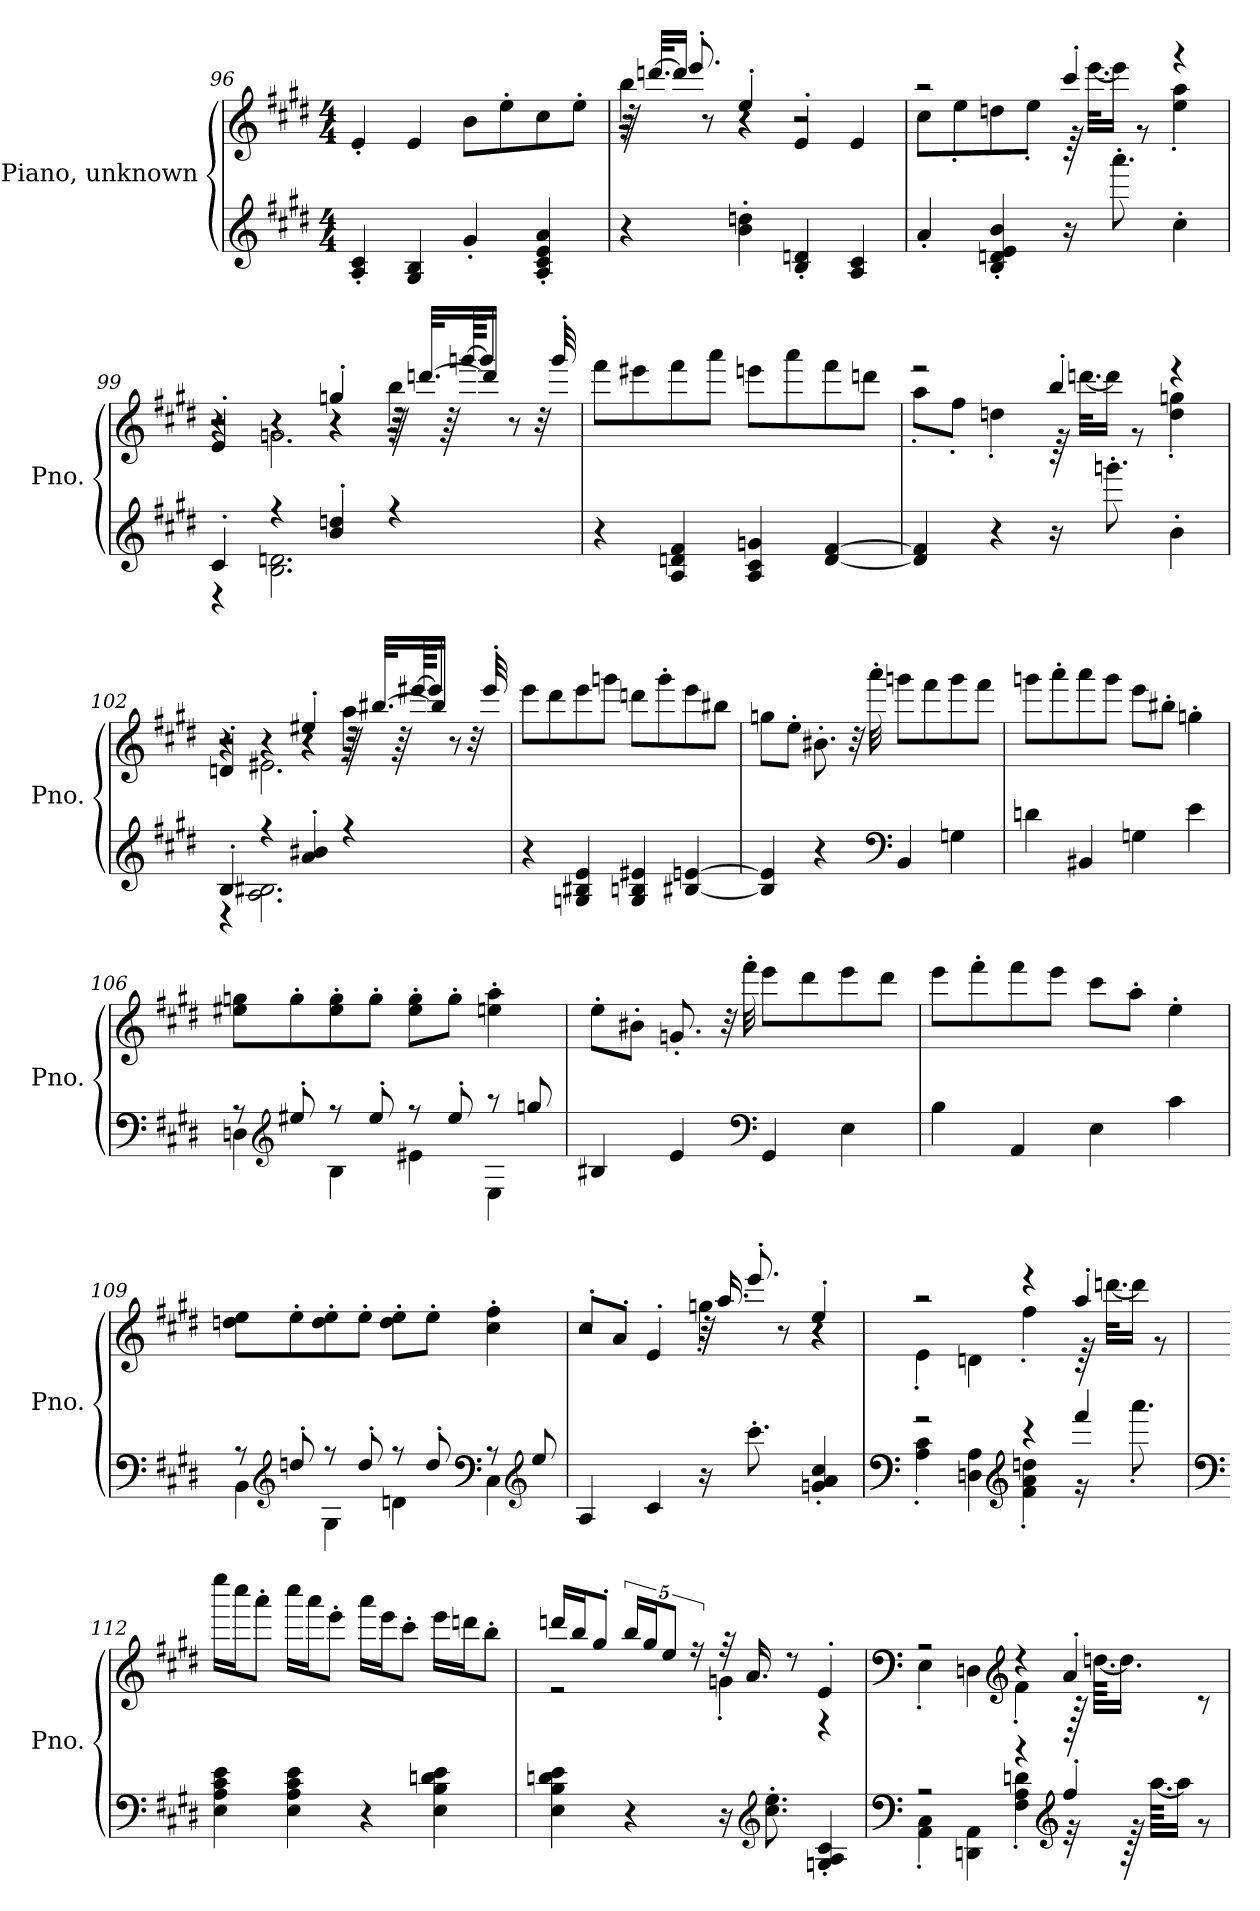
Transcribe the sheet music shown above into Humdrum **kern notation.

**kern	**kern
*part1	*part1
*staff2	*staff1
*I"Piano, unknown	*
*I'Pno.	*
*clefG2	*clefG2
*k[f#c#g#d#]	*k[f#c#g#d#]
*M4/4	*M4/4
=96	=96
4A/' 4c#/'	4e'/
4G#/ 4B/	4e/
4g#'/	8b\L
.	8ee'\
4A/' 4c#/' 4e/' 4a/'	8cc#\
.	8ee'\J
!!LO:LB:g=z
=97	=97
*	*^
*	*	*^
4r	64r	4bb'\	16r
.	[32.dddn/KLL	.	.
.	16ddd/JJ]	.	8.eee'/
.	8r	.	.
4b\' 4ddn\'	4r	4r	4ee'/
4B/' 4dn/'	2r	2r	4e'/
4A/ 4c#/	.	.	4e/
*	*	*v	*v
=98	=98	=98
4a'/	2r	8cc#\L
.	.	8ee'\
4B/' 4dn/' 4e/' 4b/'	.	8ddn\
.	.	8ee'\J
16r	4ccc#'/	64r
.	.	[32.eee\KLL
8.aaa'\	.	16eee\JJ]
.	.	8r
4cc#'\	4r	4ee\' 4aa\'
=99	=99	=99
*^	*^	*^
4c#'/	4r	2r	2r	4e'/	4r
4r	2.B\ 2.dn\	.	.	4r	2.gn\
4b/' 4ddn/'	.	4r	4r	4ggn'/	.
4r	.	64r	4bb'\	32r	.
.	.	[32.dddn/KLL	.	.	.
.	.	.	.	64r	.
.	.	.	.	[64gggn/KKKL	.
.	.	16ddd/JJ]	.	8ggg/J]	.
.	.	8r	.	.	.
.	.	.	.	32r	.
.	.	.	.	32ggg'/	.
*v	*v	*	*	*	*
*	*v	*v	*v	*v
!!LO:LB:g=z
=100	=100
4r	8fff#\L
.	8eee#X\
4A/ 4dn/ 4f#/	8fff#\
.	8aaa\J
4A/ 4c#/ 4gn/	8eeen\L
.	8aaa\
[4d/ [4f#/	8fff#\
.	8dddn\J
=101	=101
*	*^
4d/] 4f#/]	2r	8aa'\L
.	.	8ff#'\J
4r	.	4ddn'\
16r	4bb'/	64r
.	.	[32.dddn\KLL
8.gggn'\	.	16ddd\JJ]
.	.	8r
4b'\	4r	4dd\' 4ggn\'
=102	=102	=102
*^	*^	*^
4B'/	4r	2r	2r	4dn'/	4r
4r	2.A\ 2.B#X\	.	.	4r	2.e#X\
4a/' 4b#X/'	.	4r	4r	4ee#X'/	.
4r	.	64r	4aa'\	32r	.
.	.	[32.bb#X/KLL	.	.	.
.	.	.	.	64r	.
.	.	.	.	[64eee#X/KKKL	.
.	.	16bb#/JJ]	.	8eee#/J]	.
.	.	8r	.	.	.
.	.	.	.	32r	.
.	.	.	.	32eee#'/	.
*v	*v	*	*	*	*
*	*v	*v	*v	*v
!!LO:LB:g=z
=103	=103
4r	8eee\L
.	8ddd#\
4Gn/ 4B#X/ 4e/	8eee\
.	8gggn\J
4G/ 4Bn/ 4e#X/	8dddn\L
.	8ggg'\
[4B#X/ [4en/	8eee\
.	8bb#X\J
=104	=104
4B#/] 4e/]	8ggn\L
.	8ee'\J
4r	8.b#X'\
.	32r
.	32aaa'\
*clefF4	*
4BB/	8gggn\L
.	8fff#\
4Gn\	8ggg\
.	8fff#\J
=105	=105
4dn\	8gggn\L
.	8aaa'\
4BB#X/	8aaa\
.	8ggg\J
4Gn\	8eee\L
.	8bb#X'\J
4e\	4ggn'\
!!LO:PB:g=z
=106	=106
*^	*
8r	4Dn\	8ee#X\ 8ggn\L
*clefG2	*	*
8ee#X'/	.	8gg'\
8r	4B\	8ee#\' 8gg\'
8ee#'/	.	8gg'\J
8r	4e#X\	8ee#\' 8gg\'L
8ee#'/	.	8gg'\J
8r	4E\	4een\' 4aa\'
8ggn/	.	.
*v	*v	*
=107	=107
4B#X/	8ee'\L
.	8b#X'\J
4e/	8.gn'/
.	32r
.	32fff#'\
*clefF4	*
4GG#/	8eee\L
.	8ddd#\
4E\	8eee\
.	8ddd#\J
=108	=108
4B\	8eee\L
.	8fff#'\
4AA/	8fff#\
.	8eee\J
4E\	8ccc#\L
.	8aa'\J
4c#\	4ee'\
!!LO:LB:g=z
=109	=109
*^	*
8r	4BB\	8ddn\ 8ee\L
*clefG2	*	*
8ddn'/	.	8ee'\
8r	4G#\	8dd\' 8ee\'
8dd'/	.	8ee'\J
8r	4dn\	8dd\' 8ee\'L
8dd'/	.	8ee'\J
*clefF4	*	*
8r	4C#\	4cc#\' 4ff#\'
*clefG2	*	*
8ee/	.	.
*v	*v	*
=110	=110
*	*^
*	*	*^
4A/	2r	2r	8cc#'/L
.	.	.	8a'/J
4c#/	.	.	4e'/
16r	32r	4ggn'\	16r
.	16.aa/	.	.
8.ccc#'\	.	.	8.eee'/
.	8r	.	.
4gn/' 4a/' 4cc#/'	4r	4r	4ee'/
*	*v	*v	*v
=111	=111
*clefF4	*
*^	*^
2r	4A\' 4c#\'	2r	4e'\
.	4Dn\ 4A\	.	4dn\
*clefG2	*	*	*
4r	4f#\' 4a\' 4ddn\'	4r	4ff#'\
4fff#/	16r	4aa'/	64r
.	.	.	[32.dddn\KLL
.	8.aaa'\	.	16ddd\JJ]
.	.	.	8r
*v	*v	*	*
*	*v	*v
!!LO:LB:g=z
=112	=112
*clefF4	*
4E\ 4A\ 4c#\ 4e\	16eeee\LL
.	16cccc#\J
.	8aaa'\J
4E\ 4A\ 4c#\ 4e\	16cccc#\LL
.	16aaa\J
.	8eee'\J
4r	16aaa\LL
.	16eee\J
.	8ccc#'\J
4E\ 4B\ 4dn\ 4e\	16eee\LL
.	16dddn\J
.	8bb'\J
=113	=113
*	*^
4E\ 4B\ 4dn\ 4e\	16dddn/LL	2r
.	16bb/J	.
.	8gg#'/J	.
4r	20bb/LL	.
.	20gg#/J	.
.	10ee/J	.
.	20r	.
16r	32r	4gn'\
.	16.a/	.
*clefG2	*	*
8.cc#\' 8.ee\'	.	.
.	8r	.
4Gn/' 4A/' 4c#/'	4e'/	4r
!!LO:LB:g=z	!!
=114	=114	=114
*clefF4	*clefF4	*
*^	*	*
2r	4AA\' 4C#\'	2r	4E'\
.	4DDn\ 4AA\	.	4Dn\
*	*	*clefG2	*
4r	4F#\' 4A\' 4dn\'	4r	4f#'\
*clefG2	*	*	*
4ff#'/	32r	4a'/	128r
.	.	.	[64.ddn\KKLL
.	128r	.	16.dd\JJ]
.	[64.aa\KKLL	.	.
.	16aa\JJ]	.	.
.	8r	.	8r
*v	*v	*	*
*	*v	*v
=	=
*-	*-
